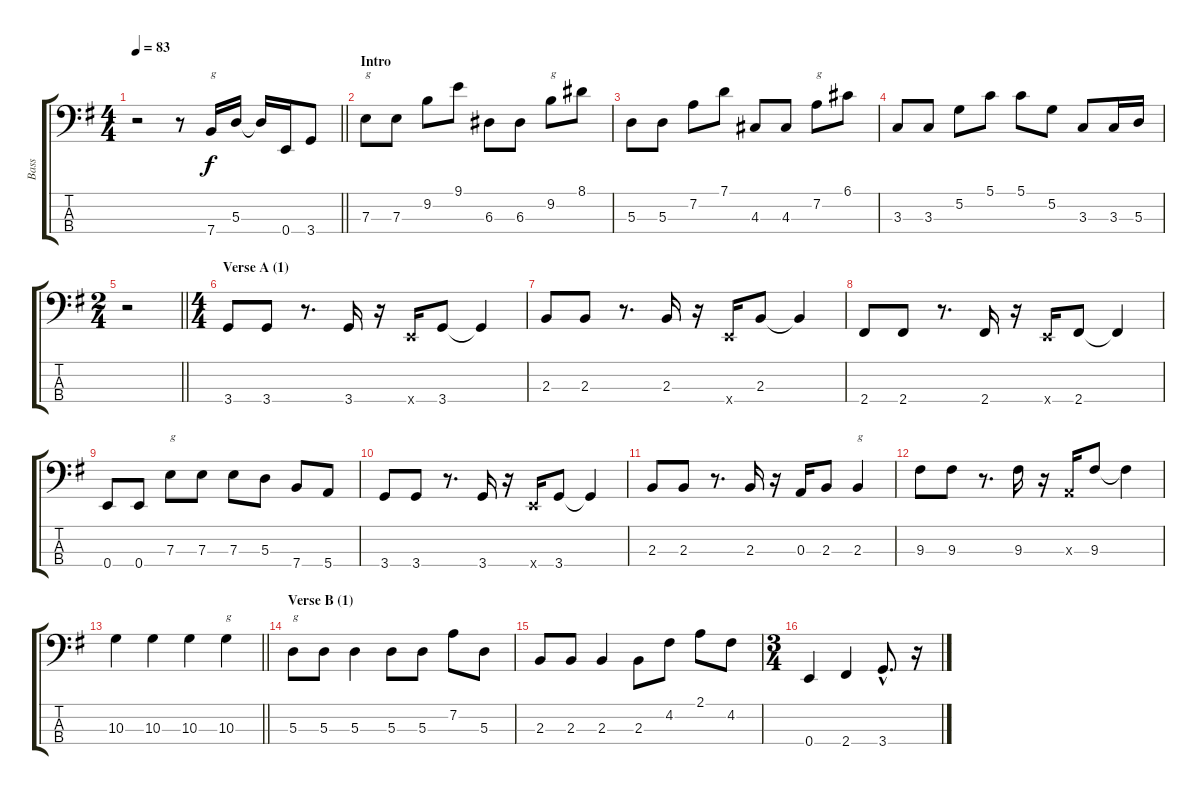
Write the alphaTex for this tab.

\track ("Bass" "Bass") {instrument electricbassfinger}
\staff {score tabs}
\tuning (G2 D2 A1 E1) {hide}
\ts (4 4)
\tempo 83
\clef f4
\barLineRight lightlight
\ks eminor
r.2{dy f instrument electricbassfinger} r.8 7.4.16{txt "g"} 5.3.16 5.3{t}.16 0.4.16 3.4.8 |
\section ("" "Intro")
7.3.8{txt "g"} 7.3.8 9.2.8 9.1.8 6.3.8 6.3.8 9.2.8{txt "g"} 8.1.8 |
5.3.8 5.3.8 7.2.8 7.1.8 4.3.8 4.3.8 7.2.8{txt "g"} 6.1.8 |
3.3.8 3.3.8 5.2.8 5.1.8 5.1.8 5.2.8 3.3.8 3.3.16 5.3.16 |
\ts (2 4)
\barLineRight lightlight
r.2 |
\ts (4 4)
\section ("" "Verse A (1)")
3.4.8 3.4.8 r.8{d} 3.4.16 r.16 0.4{x}.16 3.4.8 3.4{t}.4 |
2.3.8 2.3.8 r.8{d} 2.3.16 r.16 0.4{x}.16 2.3.8 2.3{t}.4 |
2.4.8 2.4.8 r.8{d} 2.4.16 r.16 0.4{x}.16 2.4.8 2.4{t}.4 |
0.4.8 0.4.8 7.3.8{txt "g"} 7.3.8 7.3.8 5.3.8 7.4.8 5.4.8 |
3.4.8 3.4.8 r.8{d} 3.4.16 r.16 0.4{x}.16 3.4.8 3.4{t}.4 |
2.3.8 2.3.8 r.8{d} 2.3.16 r.16 0.3.16 2.3.8 2.3.4{txt "g"} |
9.3.8 9.3.8 r.8{d} 9.3.16 r.16 0.3{x}.16 9.3.8 9.3{t}.4 |
\barLineRight lightlight
10.3.4 10.3.4 10.3.4 10.3.4{txt "g"} |
\section ("" "Verse B (1)")
5.3.8{txt "g"} 5.3.8 5.3.4 5.3.8 5.3.8 7.2.8 5.3.8 |
2.3.8 2.3.8 2.3.4 2.3.8 4.2.8 2.1.8 4.2.8 |
\ts (3 4)
0.4.4 2.4.4 3.4{hac}.8{d} r.16
